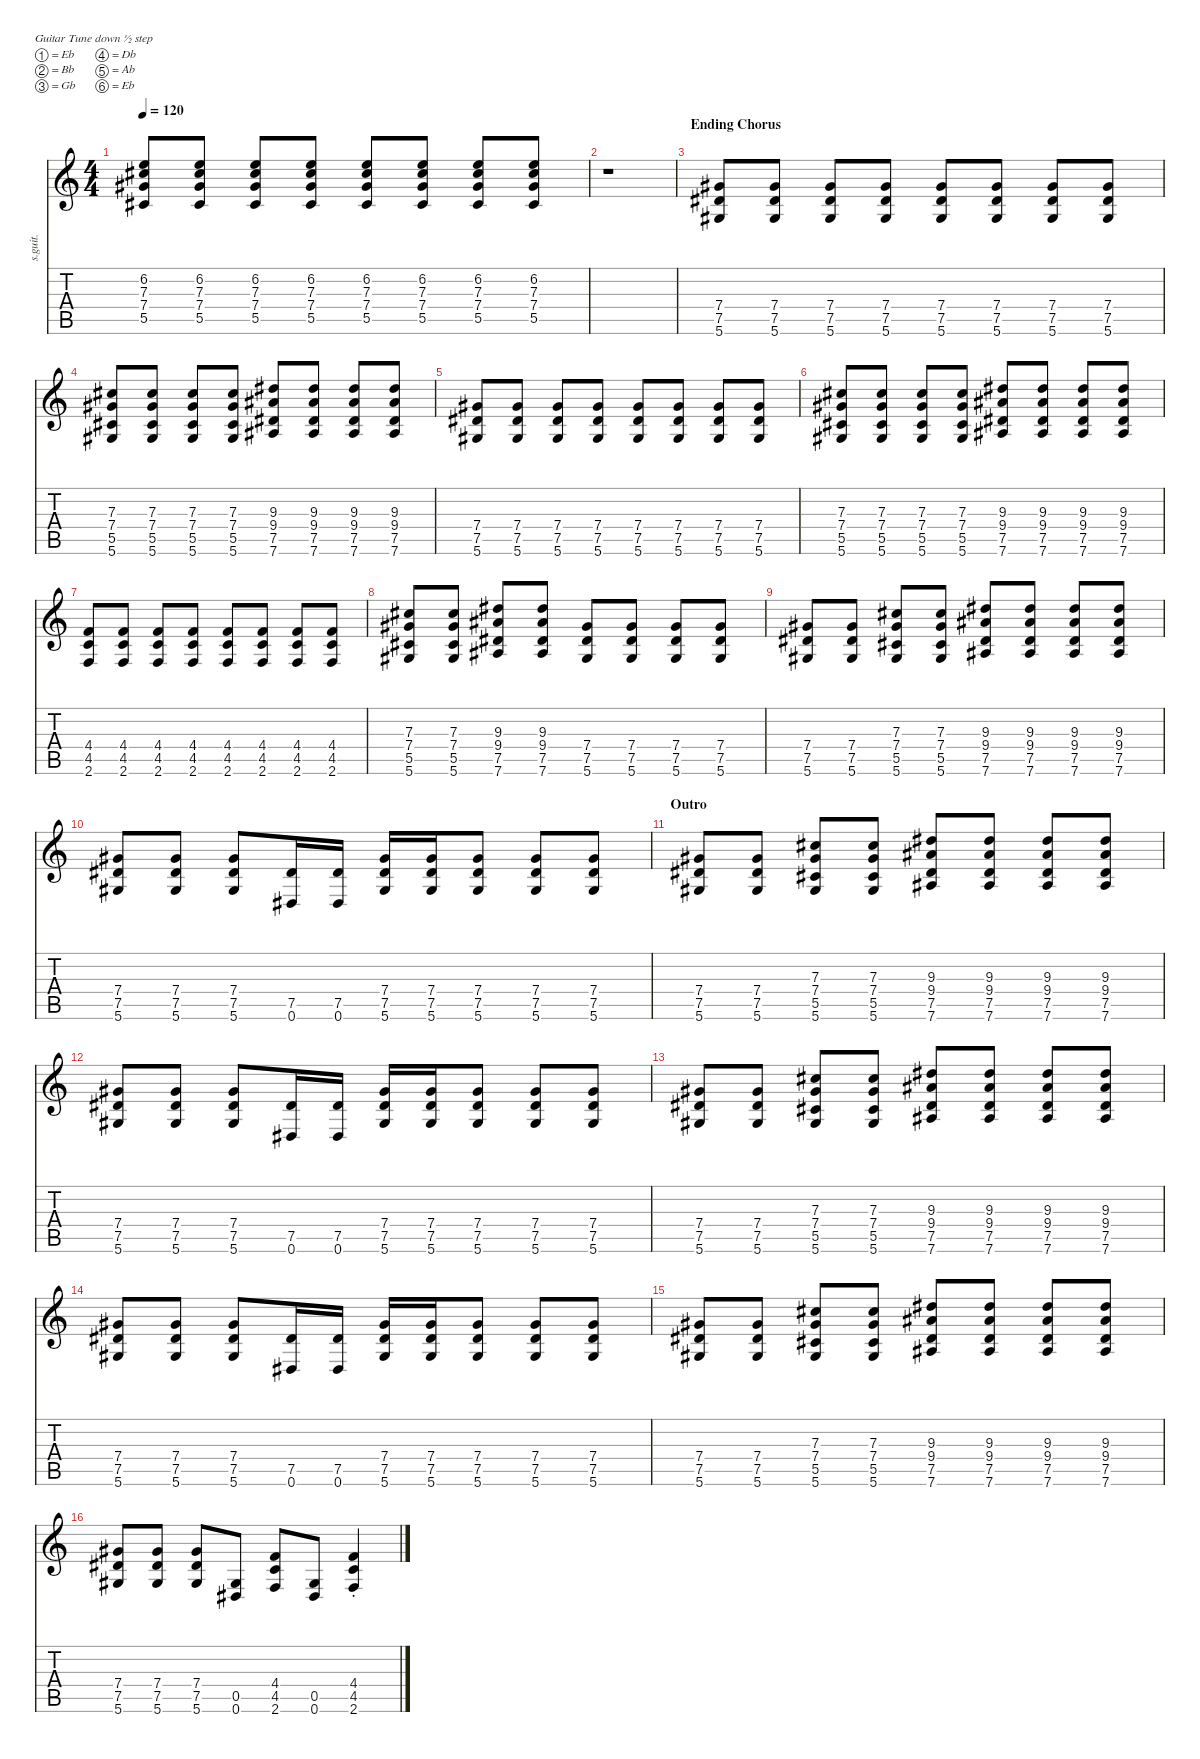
\defaultSystemsLayout 4
\hideDynamics
\bracketExtendMode nobrackets
\track ("Brian Bell - Rhythm Guitar" "s.guit.") {instrument distortionguitar}
\staff {score tabs}
\tuning (Eb4 Bb3 Gb3 Db3 Ab2 Eb2)
\ts (4 4)
\tempo 120
\clef g2
\ks c
(6.2 7.3{acc #} 7.4{acc #} 5.5{acc #}).8{lyrics (0 "") lyrics (1 "") lyrics (2 "") lyrics (3 "") lyrics (4 "") dy f} (6.2 7.3{acc #} 7.4{acc #} 5.5{acc #}).8{lyrics (0 "") lyrics (1 "") lyrics (2 "") lyrics (3 "") lyrics (4 "")} (6.2 7.3{acc #} 7.4{acc #} 5.5{acc #}).8{lyrics (0 "") lyrics (1 "") lyrics (2 "") lyrics (3 "") lyrics (4 "")} (6.2 7.3{acc #} 7.4{acc #} 5.5{acc #}).8{lyrics (0 "") lyrics (1 "") lyrics (2 "") lyrics (3 "") lyrics (4 "")} (6.2 7.3{acc #} 7.4{acc #} 5.5{acc #}).8{lyrics (0 "") lyrics (1 "") lyrics (2 "") lyrics (3 "") lyrics (4 "")} (6.2 7.3{acc #} 7.4{acc #} 5.5{acc #}).8{lyrics (0 "") lyrics (1 "") lyrics (2 "") lyrics (3 "") lyrics (4 "")} (6.2 7.3{acc #} 7.4{acc #} 5.5{acc #}).8{lyrics (0 "") lyrics (1 "") lyrics (2 "") lyrics (3 "") lyrics (4 "")} (6.2 7.3{acc #} 7.4{acc #} 5.5{acc #}).8{lyrics (0 "") lyrics (1 "") lyrics (2 "") lyrics (3 "") lyrics (4 "")} |
r.1 |
\section ("" "Ending Chorus")
(7.4{acc #} 7.5{acc #} 5.6{acc #}).8{lyrics (0 "") lyrics (1 "") lyrics (2 "") lyrics (3 "") lyrics (4 "")} (7.4{acc #} 7.5{acc #} 5.6{acc #}).8{lyrics (0 "") lyrics (1 "") lyrics (2 "") lyrics (3 "") lyrics (4 "")} (7.4{acc #} 7.5{acc #} 5.6{acc #}).8{lyrics (0 "") lyrics (1 "") lyrics (2 "") lyrics (3 "") lyrics (4 "")} (7.4{acc #} 7.5{acc #} 5.6{acc #}).8{lyrics (0 "") lyrics (1 "") lyrics (2 "") lyrics (3 "") lyrics (4 "")} (7.4{acc #} 7.5{acc #} 5.6{acc #}).8{lyrics (0 "") lyrics (1 "") lyrics (2 "") lyrics (3 "") lyrics (4 "")} (7.4{acc #} 7.5{acc #} 5.6{acc #}).8{lyrics (0 "") lyrics (1 "") lyrics (2 "") lyrics (3 "") lyrics (4 "")} (7.4{acc #} 7.5{acc #} 5.6{acc #}).8{lyrics (0 "") lyrics (1 "") lyrics (2 "") lyrics (3 "") lyrics (4 "")} (7.4{acc #} 7.5{acc #} 5.6{acc #}).8{lyrics (0 "") lyrics (1 "") lyrics (2 "") lyrics (3 "") lyrics (4 "")} |
(7.3{acc #} 7.4{acc #} 5.5{acc #} 5.6{acc #}).8{lyrics (0 "") lyrics (1 "") lyrics (2 "") lyrics (3 "") lyrics (4 "")} (7.3{acc #} 7.4{acc #} 5.5{acc #} 5.6{acc #}).8{lyrics (0 "") lyrics (1 "") lyrics (2 "") lyrics (3 "") lyrics (4 "")} (7.3{acc #} 7.4{acc #} 5.5{acc #} 5.6{acc #}).8{lyrics (0 "") lyrics (1 "") lyrics (2 "") lyrics (3 "") lyrics (4 "")} (7.3{acc #} 7.4{acc #} 5.5{acc #} 5.6{acc #}).8{lyrics (0 "") lyrics (1 "") lyrics (2 "") lyrics (3 "") lyrics (4 "")} (9.3{acc #} 9.4{acc #} 7.5{acc #} 7.6{acc #}).8{lyrics (0 "") lyrics (1 "") lyrics (2 "") lyrics (3 "") lyrics (4 "")} (9.3{acc #} 9.4{acc #} 7.5{acc #} 7.6{acc #}).8{lyrics (0 "") lyrics (1 "") lyrics (2 "") lyrics (3 "") lyrics (4 "")} (9.3{acc #} 9.4{acc #} 7.5{acc #} 7.6{acc #}).8{lyrics (0 "") lyrics (1 "") lyrics (2 "") lyrics (3 "") lyrics (4 "")} (9.3{acc #} 9.4{acc #} 7.5{acc #} 7.6{acc #}).8{lyrics (0 "") lyrics (1 "") lyrics (2 "") lyrics (3 "") lyrics (4 "")} |
(7.4{acc #} 7.5{acc #} 5.6{acc #}).8{lyrics (0 "") lyrics (1 "") lyrics (2 "") lyrics (3 "") lyrics (4 "")} (7.4{acc #} 7.5{acc #} 5.6{acc #}).8{lyrics (0 "") lyrics (1 "") lyrics (2 "") lyrics (3 "") lyrics (4 "")} (7.4{acc #} 7.5{acc #} 5.6{acc #}).8{lyrics (0 "") lyrics (1 "") lyrics (2 "") lyrics (3 "") lyrics (4 "")} (7.4{acc #} 7.5{acc #} 5.6{acc #}).8{lyrics (0 "") lyrics (1 "") lyrics (2 "") lyrics (3 "") lyrics (4 "")} (7.4{acc #} 7.5{acc #} 5.6{acc #}).8{lyrics (0 "") lyrics (1 "") lyrics (2 "") lyrics (3 "") lyrics (4 "")} (7.4{acc #} 7.5{acc #} 5.6{acc #}).8{lyrics (0 "") lyrics (1 "") lyrics (2 "") lyrics (3 "") lyrics (4 "")} (7.4{acc #} 7.5{acc #} 5.6{acc #}).8{lyrics (0 "") lyrics (1 "") lyrics (2 "") lyrics (3 "") lyrics (4 "")} (7.4{acc #} 7.5{acc #} 5.6{acc #}).8{lyrics (0 "") lyrics (1 "") lyrics (2 "") lyrics (3 "") lyrics (4 "")} |
(7.3{acc #} 7.4{acc #} 5.5{acc #} 5.6{acc #}).8{lyrics (0 "") lyrics (1 "") lyrics (2 "") lyrics (3 "") lyrics (4 "")} (7.3{acc #} 7.4{acc #} 5.5{acc #} 5.6{acc #}).8{lyrics (0 "") lyrics (1 "") lyrics (2 "") lyrics (3 "") lyrics (4 "")} (7.3{acc #} 7.4{acc #} 5.5{acc #} 5.6{acc #}).8{lyrics (0 "") lyrics (1 "") lyrics (2 "") lyrics (3 "") lyrics (4 "")} (7.3{acc #} 7.4{acc #} 5.5{acc #} 5.6{acc #}).8{lyrics (0 "") lyrics (1 "") lyrics (2 "") lyrics (3 "") lyrics (4 "")} (9.3{acc #} 9.4{acc #} 7.5{acc #} 7.6{acc #}).8{lyrics (0 "") lyrics (1 "") lyrics (2 "") lyrics (3 "") lyrics (4 "")} (9.3{acc #} 9.4{acc #} 7.5{acc #} 7.6{acc #}).8{lyrics (0 "") lyrics (1 "") lyrics (2 "") lyrics (3 "") lyrics (4 "")} (9.3{acc #} 9.4{acc #} 7.5{acc #} 7.6{acc #}).8{lyrics (0 "") lyrics (1 "") lyrics (2 "") lyrics (3 "") lyrics (4 "")} (9.3{acc #} 9.4{acc #} 7.5{acc #} 7.6{acc #}).8{lyrics (0 "") lyrics (1 "") lyrics (2 "") lyrics (3 "") lyrics (4 "")} |
(4.4 4.5 2.6).8{lyrics (0 "") lyrics (1 "") lyrics (2 "") lyrics (3 "") lyrics (4 "")} (4.4 4.5 2.6).8{lyrics (0 "") lyrics (1 "") lyrics (2 "") lyrics (3 "") lyrics (4 "")} (4.4 4.5 2.6).8{lyrics (0 "") lyrics (1 "") lyrics (2 "") lyrics (3 "") lyrics (4 "")} (4.4 4.5 2.6).8{lyrics (0 "") lyrics (1 "") lyrics (2 "") lyrics (3 "") lyrics (4 "")} (4.4 4.5 2.6).8{lyrics (0 "") lyrics (1 "") lyrics (2 "") lyrics (3 "") lyrics (4 "")} (4.4 4.5 2.6).8{lyrics (0 "") lyrics (1 "") lyrics (2 "") lyrics (3 "") lyrics (4 "")} (4.4 4.5 2.6).8{lyrics (0 "") lyrics (1 "") lyrics (2 "") lyrics (3 "") lyrics (4 "")} (4.4 4.5 2.6).8{lyrics (0 "") lyrics (1 "") lyrics (2 "") lyrics (3 "") lyrics (4 "")} |
(7.3{acc #} 7.4{acc #} 5.5{acc #} 5.6{acc #}).8{lyrics (0 "") lyrics (1 "") lyrics (2 "") lyrics (3 "") lyrics (4 "")} (7.3{acc #} 7.4{acc #} 5.5{acc #} 5.6{acc #}).8{lyrics (0 "") lyrics (1 "") lyrics (2 "") lyrics (3 "") lyrics (4 "")} (9.3{acc #} 9.4{acc #} 7.5{acc #} 7.6{acc #}).8{lyrics (0 "") lyrics (1 "") lyrics (2 "") lyrics (3 "") lyrics (4 "")} (9.3{acc #} 9.4{acc #} 7.5{acc #} 7.6{acc #}).8{lyrics (0 "") lyrics (1 "") lyrics (2 "") lyrics (3 "") lyrics (4 "")} (7.4{acc #} 7.5{acc #} 5.6{acc #}).8{lyrics (0 "") lyrics (1 "") lyrics (2 "") lyrics (3 "") lyrics (4 "")} (7.4{acc #} 7.5{acc #} 5.6{acc #}).8{lyrics (0 "") lyrics (1 "") lyrics (2 "") lyrics (3 "") lyrics (4 "")} (7.4{acc #} 7.5{acc #} 5.6{acc #}).8{lyrics (0 "") lyrics (1 "") lyrics (2 "") lyrics (3 "") lyrics (4 "")} (7.4{acc #} 7.5{acc #} 5.6{acc #}).8{lyrics (0 "") lyrics (1 "") lyrics (2 "") lyrics (3 "") lyrics (4 "")} |
(7.4{acc #} 7.5{acc #} 5.6{acc #}).8{lyrics (0 "") lyrics (1 "") lyrics (2 "") lyrics (3 "") lyrics (4 "")} (7.4{acc #} 7.5{acc #} 5.6{acc #}).8{lyrics (0 "") lyrics (1 "") lyrics (2 "") lyrics (3 "") lyrics (4 "")} (7.3{acc #} 7.4{acc #} 5.5{acc #} 5.6{acc #}).8{lyrics (0 "") lyrics (1 "") lyrics (2 "") lyrics (3 "") lyrics (4 "")} (7.3{acc #} 7.4{acc #} 5.5{acc #} 5.6{acc #}).8{lyrics (0 "") lyrics (1 "") lyrics (2 "") lyrics (3 "") lyrics (4 "")} (9.3{acc #} 9.4{acc #} 7.5{acc #} 7.6{acc #}).8{lyrics (0 "") lyrics (1 "") lyrics (2 "") lyrics (3 "") lyrics (4 "")} (9.3{acc #} 9.4{acc #} 7.5{acc #} 7.6{acc #}).8{lyrics (0 "") lyrics (1 "") lyrics (2 "") lyrics (3 "") lyrics (4 "")} (9.3{acc #} 9.4{acc #} 7.5{acc #} 7.6{acc #}).8{lyrics (0 "") lyrics (1 "") lyrics (2 "") lyrics (3 "") lyrics (4 "")} (9.3{acc #} 9.4{acc #} 7.5{acc #} 7.6{acc #}).8{lyrics (0 "") lyrics (1 "") lyrics (2 "") lyrics (3 "") lyrics (4 "")} |
(7.4{acc #} 7.5{acc #} 5.6{acc #}).8{lyrics (0 "") lyrics (1 "") lyrics (2 "") lyrics (3 "") lyrics (4 "")} (7.4{acc #} 7.5{acc #} 5.6{acc #}).8{lyrics (0 "") lyrics (1 "") lyrics (2 "") lyrics (3 "") lyrics (4 "")} (7.4{acc #} 7.5{acc #} 5.6{acc #}).8{lyrics (0 "") lyrics (1 "") lyrics (2 "") lyrics (3 "") lyrics (4 "")} (7.5{acc #} 0.6{acc #}).16{lyrics (0 "") lyrics (1 "") lyrics (2 "") lyrics (3 "") lyrics (4 "")} (7.5{acc #} 0.6{acc #}).16{lyrics (0 "") lyrics (1 "") lyrics (2 "") lyrics (3 "") lyrics (4 "")} (7.4{acc #} 7.5{acc #} 5.6{acc #}).16{lyrics (0 "") lyrics (1 "") lyrics (2 "") lyrics (3 "") lyrics (4 "")} (7.4{acc #} 7.5{acc #} 5.6{acc #}).16{lyrics (0 "") lyrics (1 "") lyrics (2 "") lyrics (3 "") lyrics (4 "")} (7.4{acc #} 7.5{acc #} 5.6{acc #}).8{lyrics (0 "") lyrics (1 "") lyrics (2 "") lyrics (3 "") lyrics (4 "")} (7.4{acc #} 7.5{acc #} 5.6{acc #}).8{lyrics (0 "") lyrics (1 "") lyrics (2 "") lyrics (3 "") lyrics (4 "")} (7.4{acc #} 7.5{acc #} 5.6{acc #}).8{lyrics (0 "") lyrics (1 "") lyrics (2 "") lyrics (3 "") lyrics (4 "")} |
\section ("" "Outro")
(7.4{acc #} 7.5{acc #} 5.6{acc #}).8{lyrics (0 "") lyrics (1 "") lyrics (2 "") lyrics (3 "") lyrics (4 "")} (7.4{acc #} 7.5{acc #} 5.6{acc #}).8{lyrics (0 "") lyrics (1 "") lyrics (2 "") lyrics (3 "") lyrics (4 "")} (7.3{acc #} 7.4{acc #} 5.5{acc #} 5.6{acc #}).8{lyrics (0 "") lyrics (1 "") lyrics (2 "") lyrics (3 "") lyrics (4 "")} (7.3{acc #} 7.4{acc #} 5.5{acc #} 5.6{acc #}).8{lyrics (0 "") lyrics (1 "") lyrics (2 "") lyrics (3 "") lyrics (4 "")} (9.3{acc #} 9.4{acc #} 7.5{acc #} 7.6{acc #}).8{lyrics (0 "") lyrics (1 "") lyrics (2 "") lyrics (3 "") lyrics (4 "")} (9.3{acc #} 9.4{acc #} 7.5{acc #} 7.6{acc #}).8{lyrics (0 "") lyrics (1 "") lyrics (2 "") lyrics (3 "") lyrics (4 "")} (9.3{acc #} 9.4{acc #} 7.5{acc #} 7.6{acc #}).8{lyrics (0 "") lyrics (1 "") lyrics (2 "") lyrics (3 "") lyrics (4 "")} (9.3{acc #} 9.4{acc #} 7.5{acc #} 7.6{acc #}).8{lyrics (0 "") lyrics (1 "") lyrics (2 "") lyrics (3 "") lyrics (4 "")} |
(7.4{acc #} 7.5{acc #} 5.6{acc #}).8{lyrics (0 "") lyrics (1 "") lyrics (2 "") lyrics (3 "") lyrics (4 "")} (7.4{acc #} 7.5{acc #} 5.6{acc #}).8{lyrics (0 "") lyrics (1 "") lyrics (2 "") lyrics (3 "") lyrics (4 "")} (7.4{acc #} 7.5{acc #} 5.6{acc #}).8{lyrics (0 "") lyrics (1 "") lyrics (2 "") lyrics (3 "") lyrics (4 "")} (7.5{acc #} 0.6{acc #}).16{lyrics (0 "") lyrics (1 "") lyrics (2 "") lyrics (3 "") lyrics (4 "")} (7.5{acc #} 0.6{acc #}).16{lyrics (0 "") lyrics (1 "") lyrics (2 "") lyrics (3 "") lyrics (4 "")} (7.4{acc #} 7.5{acc #} 5.6{acc #}).16{lyrics (0 "") lyrics (1 "") lyrics (2 "") lyrics (3 "") lyrics (4 "")} (7.4{acc #} 7.5{acc #} 5.6{acc #}).16{lyrics (0 "") lyrics (1 "") lyrics (2 "") lyrics (3 "") lyrics (4 "")} (7.4{acc #} 7.5{acc #} 5.6{acc #}).8{lyrics (0 "") lyrics (1 "") lyrics (2 "") lyrics (3 "") lyrics (4 "")} (7.4{acc #} 7.5{acc #} 5.6{acc #}).8{lyrics (0 "") lyrics (1 "") lyrics (2 "") lyrics (3 "") lyrics (4 "")} (7.4{acc #} 7.5{acc #} 5.6{acc #}).8{lyrics (0 "") lyrics (1 "") lyrics (2 "") lyrics (3 "") lyrics (4 "")} |
(7.4{acc #} 7.5{acc #} 5.6{acc #}).8{lyrics (0 "") lyrics (1 "") lyrics (2 "") lyrics (3 "") lyrics (4 "")} (7.4{acc #} 7.5{acc #} 5.6{acc #}).8{lyrics (0 "") lyrics (1 "") lyrics (2 "") lyrics (3 "") lyrics (4 "")} (7.3{acc #} 7.4{acc #} 5.5{acc #} 5.6{acc #}).8{lyrics (0 "") lyrics (1 "") lyrics (2 "") lyrics (3 "") lyrics (4 "")} (7.3{acc #} 7.4{acc #} 5.5{acc #} 5.6{acc #}).8{lyrics (0 "") lyrics (1 "") lyrics (2 "") lyrics (3 "") lyrics (4 "")} (9.3{acc #} 9.4{acc #} 7.5{acc #} 7.6{acc #}).8{lyrics (0 "") lyrics (1 "") lyrics (2 "") lyrics (3 "") lyrics (4 "")} (9.3{acc #} 9.4{acc #} 7.5{acc #} 7.6{acc #}).8{lyrics (0 "") lyrics (1 "") lyrics (2 "") lyrics (3 "") lyrics (4 "")} (9.3{acc #} 9.4{acc #} 7.5{acc #} 7.6{acc #}).8{lyrics (0 "") lyrics (1 "") lyrics (2 "") lyrics (3 "") lyrics (4 "")} (9.3{acc #} 9.4{acc #} 7.5{acc #} 7.6{acc #}).8{lyrics (0 "") lyrics (1 "") lyrics (2 "") lyrics (3 "") lyrics (4 "")} |
(7.4{acc #} 7.5{acc #} 5.6{acc #}).8{lyrics (0 "") lyrics (1 "") lyrics (2 "") lyrics (3 "") lyrics (4 "")} (7.4{acc #} 7.5{acc #} 5.6{acc #}).8{lyrics (0 "") lyrics (1 "") lyrics (2 "") lyrics (3 "") lyrics (4 "")} (7.4{acc #} 7.5{acc #} 5.6{acc #}).8{lyrics (0 "") lyrics (1 "") lyrics (2 "") lyrics (3 "") lyrics (4 "")} (7.5{acc #} 0.6{acc #}).16{lyrics (0 "") lyrics (1 "") lyrics (2 "") lyrics (3 "") lyrics (4 "")} (7.5{acc #} 0.6{acc #}).16{lyrics (0 "") lyrics (1 "") lyrics (2 "") lyrics (3 "") lyrics (4 "")} (7.4{acc #} 7.5{acc #} 5.6{acc #}).16{lyrics (0 "") lyrics (1 "") lyrics (2 "") lyrics (3 "") lyrics (4 "")} (7.4{acc #} 7.5{acc #} 5.6{acc #}).16{lyrics (0 "") lyrics (1 "") lyrics (2 "") lyrics (3 "") lyrics (4 "")} (7.4{acc #} 7.5{acc #} 5.6{acc #}).8{lyrics (0 "") lyrics (1 "") lyrics (2 "") lyrics (3 "") lyrics (4 "")} (7.4{acc #} 7.5{acc #} 5.6{acc #}).8{lyrics (0 "") lyrics (1 "") lyrics (2 "") lyrics (3 "") lyrics (4 "")} (7.4{acc #} 7.5{acc #} 5.6{acc #}).8{lyrics (0 "") lyrics (1 "") lyrics (2 "") lyrics (3 "") lyrics (4 "")} |
(7.4{acc #} 7.5{acc #} 5.6{acc #}).8{lyrics (0 "") lyrics (1 "") lyrics (2 "") lyrics (3 "") lyrics (4 "")} (7.4{acc #} 7.5{acc #} 5.6{acc #}).8{lyrics (0 "") lyrics (1 "") lyrics (2 "") lyrics (3 "") lyrics (4 "")} (7.3{acc #} 7.4{acc #} 5.5{acc #} 5.6{acc #}).8{lyrics (0 "") lyrics (1 "") lyrics (2 "") lyrics (3 "") lyrics (4 "")} (7.3{acc #} 7.4{acc #} 5.5{acc #} 5.6{acc #}).8{lyrics (0 "") lyrics (1 "") lyrics (2 "") lyrics (3 "") lyrics (4 "")} (9.3{acc #} 9.4{acc #} 7.5{acc #} 7.6{acc #}).8{lyrics (0 "") lyrics (1 "") lyrics (2 "") lyrics (3 "") lyrics (4 "")} (9.3{acc #} 9.4{acc #} 7.5{acc #} 7.6{acc #}).8{lyrics (0 "") lyrics (1 "") lyrics (2 "") lyrics (3 "") lyrics (4 "")} (9.3{acc #} 9.4{acc #} 7.5{acc #} 7.6{acc #}).8{lyrics (0 "") lyrics (1 "") lyrics (2 "") lyrics (3 "") lyrics (4 "")} (9.3{acc #} 9.4{acc #} 7.5{acc #} 7.6{acc #}).8{lyrics (0 "") lyrics (1 "") lyrics (2 "") lyrics (3 "") lyrics (4 "")} |
(7.4{acc #} 7.5{acc #} 5.6{acc #}).8{lyrics (0 "") lyrics (1 "") lyrics (2 "") lyrics (3 "") lyrics (4 "")} (7.4{acc #} 7.5{acc #} 5.6{acc #}).8{lyrics (0 "") lyrics (1 "") lyrics (2 "") lyrics (3 "") lyrics (4 "")} (7.4{acc #} 7.5{acc #} 5.6{acc #}).8{lyrics (0 "") lyrics (1 "") lyrics (2 "") lyrics (3 "") lyrics (4 "")} (0.5{acc #} 0.6{acc #}).8{lyrics (0 "") lyrics (1 "") lyrics (2 "") lyrics (3 "") lyrics (4 "")} (4.4 4.5 2.6).8{lyrics (0 "") lyrics (1 "") lyrics (2 "") lyrics (3 "") lyrics (4 "")} (0.5{acc #} 0.6{acc #}).8{lyrics (0 "") lyrics (1 "") lyrics (2 "") lyrics (3 "") lyrics (4 "")} (4.4{st} 4.5{st} 2.6{st}).4{lyrics (0 "") lyrics (1 "") lyrics (2 "") lyrics (3 "") lyrics (4 "")}
